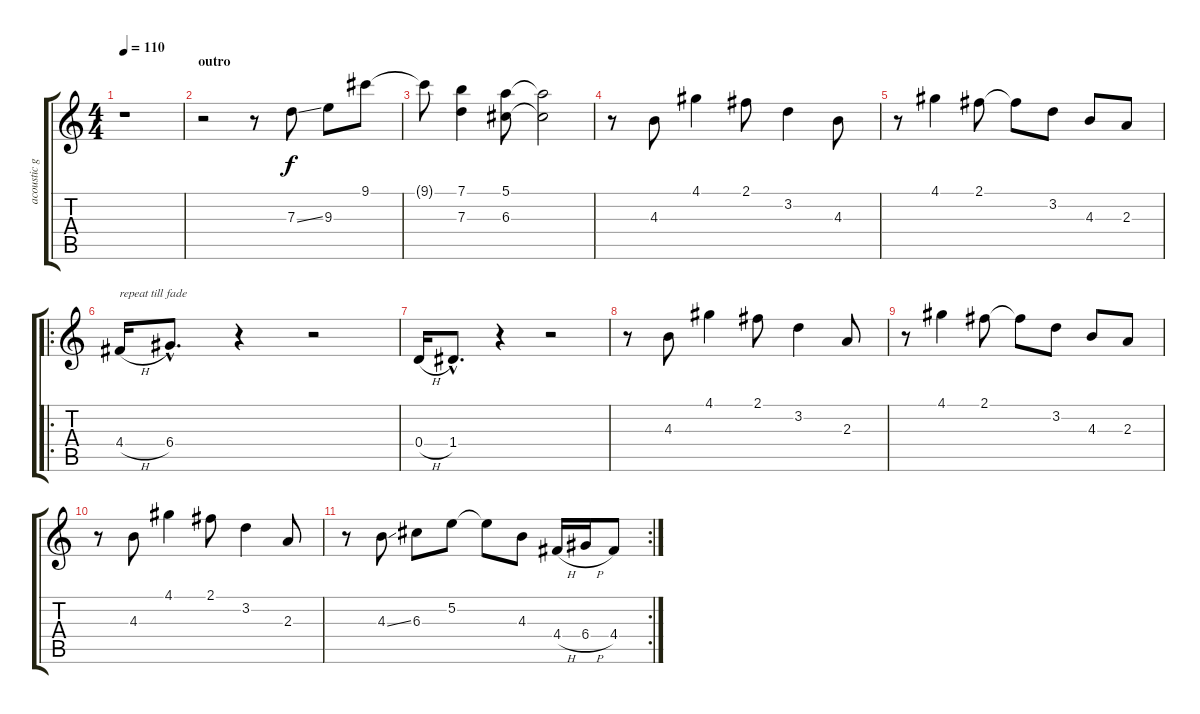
\track ("acoustic guitar(with delay)" "acoustic g") {instrument acousticguitarsteel}
\staff {score tabs}
\tuning (E4 B3 G3 D3 A2 E2) {hide}
\ts (4 4)
\tempo 110
\clef g2
\ks c
r.1{dy f} |
\section ("" "outro")
r.2 r.8 7.3{ss}.8 9.3.8 9.1.8 |
9.1{t}.8 (7.1 7.3).4 (5.1 6.3).8 (5.1{t} 6.3{t}).2 |
r.8 4.3.8 4.1.4 2.1.8 3.2.4 4.3.8 |
r.8 4.1.4 2.1.8 2.1{t}.8 3.2.8 4.3.8 2.3.8 |
\ro
4.4{h}.16{txt "repeat till fade"} 6.4{hac}.8{d} r.4 r.2 |
0.4{h}.16 1.4{hac}.8{d} r.4 r.2 |
r.8 4.3.8 4.1.4 2.1.8 3.2.4 2.3.8 |
r.8 4.1.4 2.1.8 2.1{t}.8 3.2.8 4.3.8 2.3.8 |
r.8 4.3.8 4.1.4 2.1.8 3.2.4 2.3.8 |
\rc 2
r.8 4.3{ss}.8 6.3.8 5.2.8 5.2{t}.8 4.3.8 4.4{h}.16 6.4{h}.16 4.4.8
